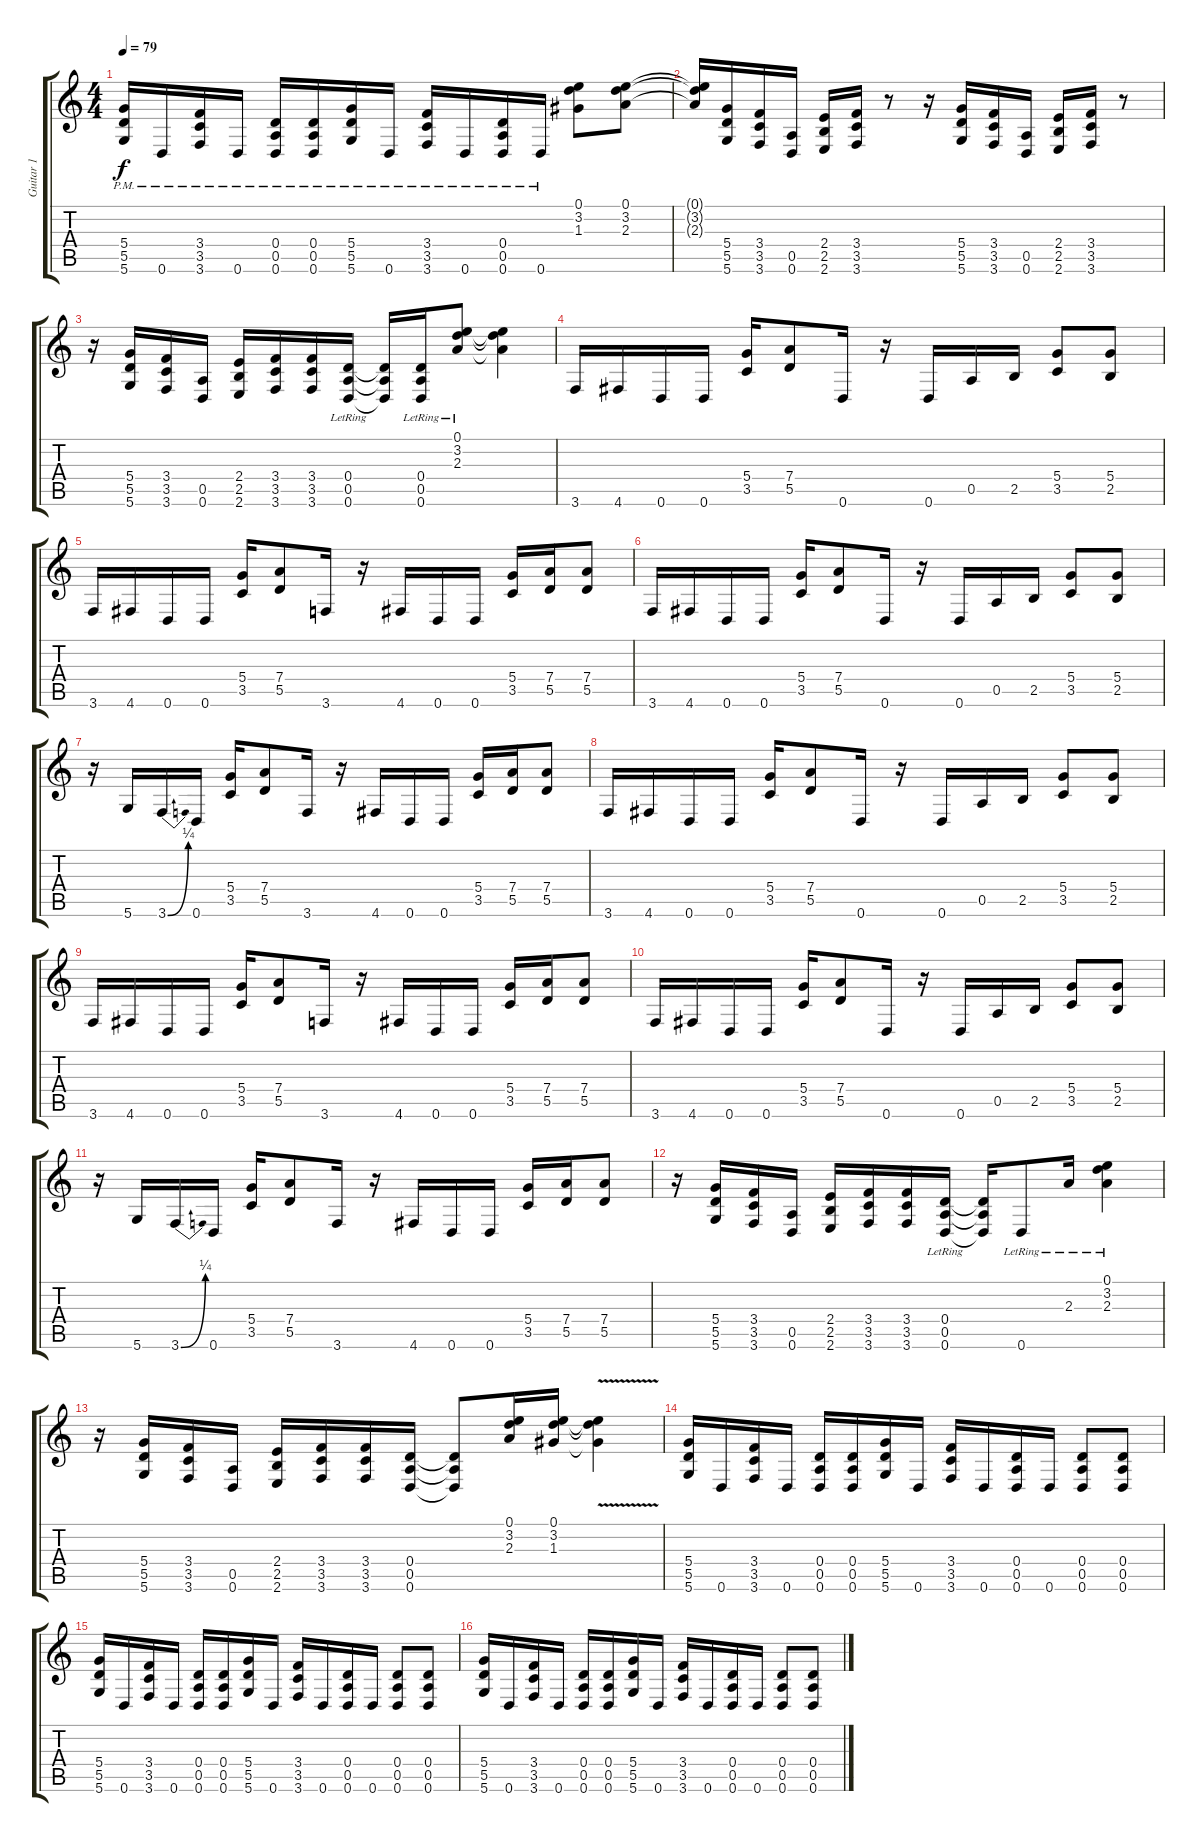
\track ("Guitar 1" "Guitar 1") {instrument distortionguitar}
\staff {score tabs}
\tuning (E4 B3 G3 D3 A2 D2) {hide}
\ts (4 4)
\tempo 79
\clef g2
\ks c
(5.4{pm} 5.5{pm} 5.6{pm}).16{dy f} 0.6{pm}.16 (3.4{pm} 3.5{pm} 3.6{pm}).16 0.6{pm}.16 (0.4{pm} 0.5{pm} 0.6{pm}).16 (0.4{pm} 0.5{pm} 0.6{pm}).16 (5.4{pm} 5.5{pm} 5.6{pm}).16 0.6{pm}.16 (3.4{pm} 3.5{pm} 3.6{pm}).16 0.6{pm}.16 (0.4{pm} 0.5{pm} 0.6{pm}).16 0.6{pm}.16 (0.1 3.2 1.3).8 (0.1 3.2 2.3).8 |
(0.1{t} 3.2{t} 2.3{t}).16 (5.4 5.5 5.6).16 (3.4 3.5 3.6).16 (0.5 0.6).16 (2.4 2.5 2.6).16 (3.4 3.5 3.6).16 r.8 r.16 (5.4 5.5 5.6).16 (3.4 3.5 3.6).16 (0.5 0.6).16 (2.4 2.5 2.6).16 (3.4 3.5 3.6).16 r.8 |
r.16 (5.4 5.5 5.6).16 (3.4 3.5 3.6).16 (0.5 0.6).16 (2.4 2.5 2.6).16 (3.4 3.5 3.6).16 (3.4 3.5 3.6).16 (0.4{lr} 0.5{lr} 0.6{lr}).16 (0.4{t} 0.5{t} 0.6{t}).16 (0.4{lr} 0.5{lr} 0.6{lr}).16 (0.1{lr} 3.2{lr} 2.3{lr}).8 (0.1{t} 3.2{t} 2.3{t}).4 |
3.6.16 4.6.16 0.6.16 0.6.16 (5.4 3.5).16 (7.4 5.5).8 0.6.16 r.16 0.6.16 0.5.16 2.5.16 (5.4 3.5).8 (5.4 2.5).8 |
3.6.16 4.6.16 0.6.16 0.6.16 (5.4 3.5).16 (7.4 5.5).8 3.6.16 r.16 4.6.16 0.6.16 0.6.16 (5.4 3.5).16 (7.4 5.5).16 (7.4 5.5).8 |
3.6.16 4.6.16 0.6.16 0.6.16 (5.4 3.5).16 (7.4 5.5).8 0.6.16 r.16 0.6.16 0.5.16 2.5.16 (5.4 3.5).8 (5.4 2.5).8 |
r.16 5.6.16 3.6{be (bend 0 0 60 1)}.16 0.6.16 (5.4 3.5).16 (7.4 5.5).8 3.6.16 r.16 4.6.16 0.6.16 0.6.16 (5.4 3.5).16 (7.4 5.5).16 (7.4 5.5).8 |
3.6.16 4.6.16 0.6.16 0.6.16 (5.4 3.5).16 (7.4 5.5).8 0.6.16 r.16 0.6.16 0.5.16 2.5.16 (5.4 3.5).8 (5.4 2.5).8 |
3.6.16 4.6.16 0.6.16 0.6.16 (5.4 3.5).16 (7.4 5.5).8 3.6.16 r.16 4.6.16 0.6.16 0.6.16 (5.4 3.5).16 (7.4 5.5).16 (7.4 5.5).8 |
3.6.16 4.6.16 0.6.16 0.6.16 (5.4 3.5).16 (7.4 5.5).8 0.6.16 r.16 0.6.16 0.5.16 2.5.16 (5.4 3.5).8 (5.4 2.5).8 |
r.16 5.6.16 3.6{be (bend 0 0 60 1)}.16 0.6.16 (5.4 3.5).16 (7.4 5.5).8 3.6.16 r.16 4.6.16 0.6.16 0.6.16 (5.4 3.5).16 (7.4 5.5).16 (7.4 5.5).8 |
r.16 (5.4 5.5 5.6).16 (3.4 3.5 3.6).16 (0.5 0.6).16 (2.4 2.5 2.6).16 (3.4 3.5 3.6).16 (3.4 3.5 3.6).16 (0.4{lr} 0.5{lr} 0.6{lr}).16 (0.4{t} 0.5{t} 0.6{t}).16 0.6{lr}.8 2.3{lr}.16 (0.1{lr} 3.2{lr} 2.3{lr}).4 |
r.16 (5.4 5.5 5.6).16 (3.4 3.5 3.6).16 (0.5 0.6).16 (2.4 2.5 2.6).16 (3.4 3.5 3.6).16 (3.4 3.5 3.6).16 (0.4 0.5 0.6).16 (0.4{t} 0.5{t} 0.6{t}).8 (0.1 3.2 2.3).16 (0.1 3.2 1.3).16 (0.1{v t} 3.2{v t} 1.3{v t}).4 |
(5.4 5.5 5.6).16 0.6.16 (3.4 3.5 3.6).16 0.6.16 (0.4 0.5 0.6).16 (0.4 0.5 0.6).16 (5.4 5.5 5.6).16 0.6.16 (3.4 3.5 3.6).16 0.6.16 (0.4 0.5 0.6).16 0.6.16 (0.4 0.5 0.6).8 (0.4 0.5 0.6).8 |
(5.4 5.5 5.6).16 0.6.16 (3.4 3.5 3.6).16 0.6.16 (0.4 0.5 0.6).16 (0.4 0.5 0.6).16 (5.4 5.5 5.6).16 0.6.16 (3.4 3.5 3.6).16 0.6.16 (0.4 0.5 0.6).16 0.6.16 (0.4 0.5 0.6).8 (0.4 0.5 0.6).8 |
(5.4 5.5 5.6).16 0.6.16 (3.4 3.5 3.6).16 0.6.16 (0.4 0.5 0.6).16 (0.4 0.5 0.6).16 (5.4 5.5 5.6).16 0.6.16 (3.4 3.5 3.6).16 0.6.16 (0.4 0.5 0.6).16 0.6.16 (0.4 0.5 0.6).8 (0.4 0.5 0.6).8
